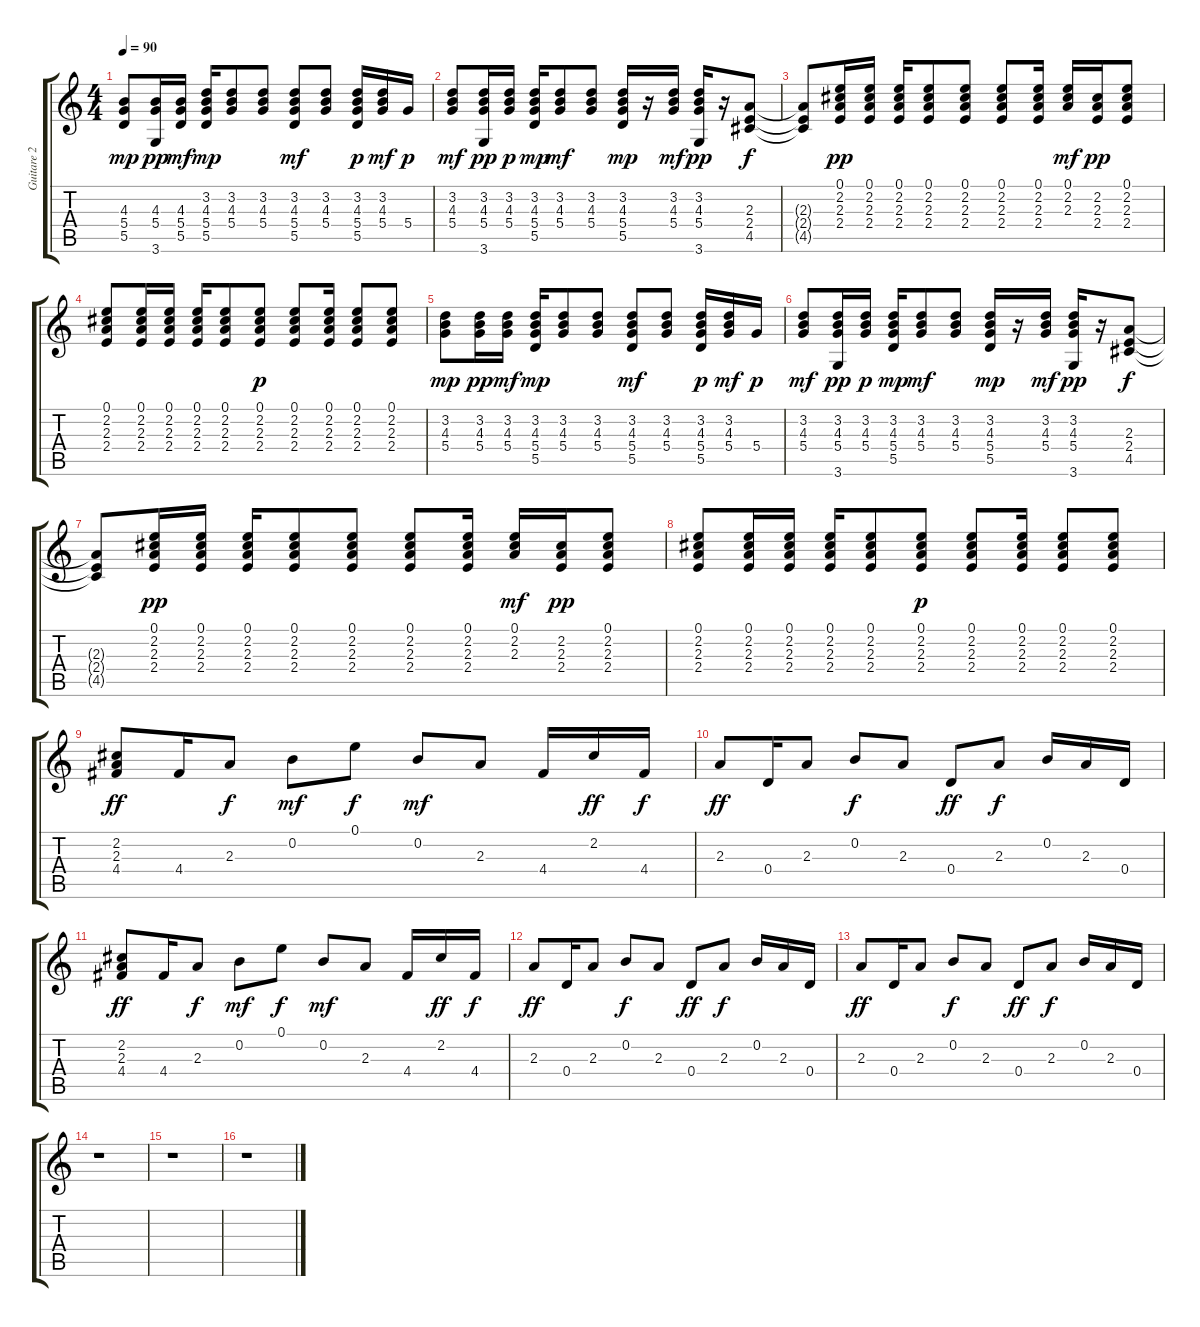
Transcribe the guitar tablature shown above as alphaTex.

\track ("Guitare 2" "Guitare 2") {instrument acousticguitarsteel}
\staff {score tabs}
\tuning (E4 B3 G3 D3 A2 E2) {hide}
\ts (4 4)
\tempo 90
\clef g2
\ks c
(4.3 5.4 5.5).8{dy mp} (4.3 5.4 3.6).16{dy pp} (4.3 5.4 5.5).16{dy mf} (3.2 4.3 5.4 5.5).16{dy mp} (3.2 4.3 5.4).8 (3.2 4.3 5.4).8 (3.2 4.3 5.4 5.5).8{dy mf} (3.2 4.3 5.4).8 (3.2 4.3 5.4 5.5).16{dy p} (3.2 4.3 5.4).16{dy mf} 5.4.16{dy p} |
(3.2 4.3 5.4).8{dy mf} (3.2 4.3 5.4 3.6).16{dy pp} (3.2 4.3 5.4).16{dy p} (3.2 4.3 5.4 5.5).16{dy mp} (3.2 4.3 5.4).8{dy mf} (3.2 4.3 5.4).8 (3.2 4.3 5.4 5.5).16{dy mp} r.16 (3.2 4.3 5.4).16{dy mf} (3.2 4.3 5.4 3.6).16{dy pp} r.16 (2.3 2.4 4.5).8{dy f} |
(2.3{t} 2.4{t} 4.5{t}).8 (0.1 2.2 2.3 2.4).16{dy pp} (0.1 2.2 2.3 2.4).16 (0.1 2.2 2.3 2.4).16 (0.1 2.2 2.3 2.4).8 (0.1 2.2 2.3 2.4).8 (0.1 2.2 2.3 2.4).8 (0.1 2.2 2.3 2.4).16 (0.1 2.2 2.3).16{dy mf} (2.2 2.3 2.4).16{dy pp} (0.1 2.2 2.3 2.4).8 |
(0.1 2.2 2.3 2.4).8 (0.1 2.2 2.3 2.4).16 (0.1 2.2 2.3 2.4).16 (0.1 2.2 2.3 2.4).16 (0.1 2.2 2.3 2.4).8 (0.1 2.2 2.3 2.4).8{dy p} (0.1 2.2 2.3 2.4).8 (0.1 2.2 2.3 2.4).16 (0.1 2.2 2.3 2.4).8 (0.1 2.2 2.3 2.4).8 |
(3.2 4.3 5.4).8{dy mp} (3.2 4.3 5.4).16{dy pp} (3.2 4.3 5.4).16{dy mf} (3.2 4.3 5.4 5.5).16{dy mp} (3.2 4.3 5.4).8 (3.2 4.3 5.4).8 (3.2 4.3 5.4 5.5).8{dy mf} (3.2 4.3 5.4).8 (3.2 4.3 5.4 5.5).16{dy p} (3.2 4.3 5.4).16{dy mf} 5.4.16{dy p} |
(3.2 4.3 5.4).8{dy mf} (3.2 4.3 5.4 3.6).16{dy pp} (3.2 4.3 5.4).16{dy p} (3.2 4.3 5.4 5.5).16{dy mp} (3.2 4.3 5.4).8{dy mf} (3.2 4.3 5.4).8 (3.2 4.3 5.4 5.5).16{dy mp} r.16 (3.2 4.3 5.4).16{dy mf} (3.2 4.3 5.4 3.6).16{dy pp} r.16 (2.3 2.4 4.5).8{dy f} |
(2.3{t} 2.4{t} 4.5{t}).8 (0.1 2.2 2.3 2.4).16{dy pp} (0.1 2.2 2.3 2.4).16 (0.1 2.2 2.3 2.4).16 (0.1 2.2 2.3 2.4).8 (0.1 2.2 2.3 2.4).8 (0.1 2.2 2.3 2.4).8 (0.1 2.2 2.3 2.4).16 (0.1 2.2 2.3).16{dy mf} (2.2 2.3 2.4).16{dy pp} (0.1 2.2 2.3 2.4).8 |
(0.1 2.2 2.3 2.4).8 (0.1 2.2 2.3 2.4).16 (0.1 2.2 2.3 2.4).16 (0.1 2.2 2.3 2.4).16 (0.1 2.2 2.3 2.4).8 (0.1 2.2 2.3 2.4).8{dy p} (0.1 2.2 2.3 2.4).8 (0.1 2.2 2.3 2.4).16 (0.1 2.2 2.3 2.4).8 (0.1 2.2 2.3 2.4).8 |
(2.2 2.3 4.4).8{dy ff} 4.4.16 2.3.8{dy f} 0.2.8{dy mf} 0.1.8{dy f} 0.2.8{dy mf} 2.3.8 4.4.16 2.2.16{dy ff} 4.4.16{dy f} |
2.3.8{dy ff} 0.4.16 2.3.8 0.2.8{dy f} 2.3.8 0.4.8{dy ff} 2.3.8{dy f} 0.2.16 2.3.16 0.4.16 |
(2.2 2.3 4.4).8{dy ff} 4.4.16 2.3.8{dy f} 0.2.8{dy mf} 0.1.8{dy f} 0.2.8{dy mf} 2.3.8 4.4.16 2.2.16{dy ff} 4.4.16{dy f} |
2.3.8{dy ff} 0.4.16 2.3.8 0.2.8{dy f} 2.3.8 0.4.8{dy ff} 2.3.8{dy f} 0.2.16 2.3.16 0.4.16 |
2.3.8{dy ff} 0.4.16 2.3.8 0.2.8{dy f} 2.3.8 0.4.8{dy ff} 2.3.8{dy f} 0.2.16 2.3.16 0.4.16 |
r.1 |
r.1 |
r.1
